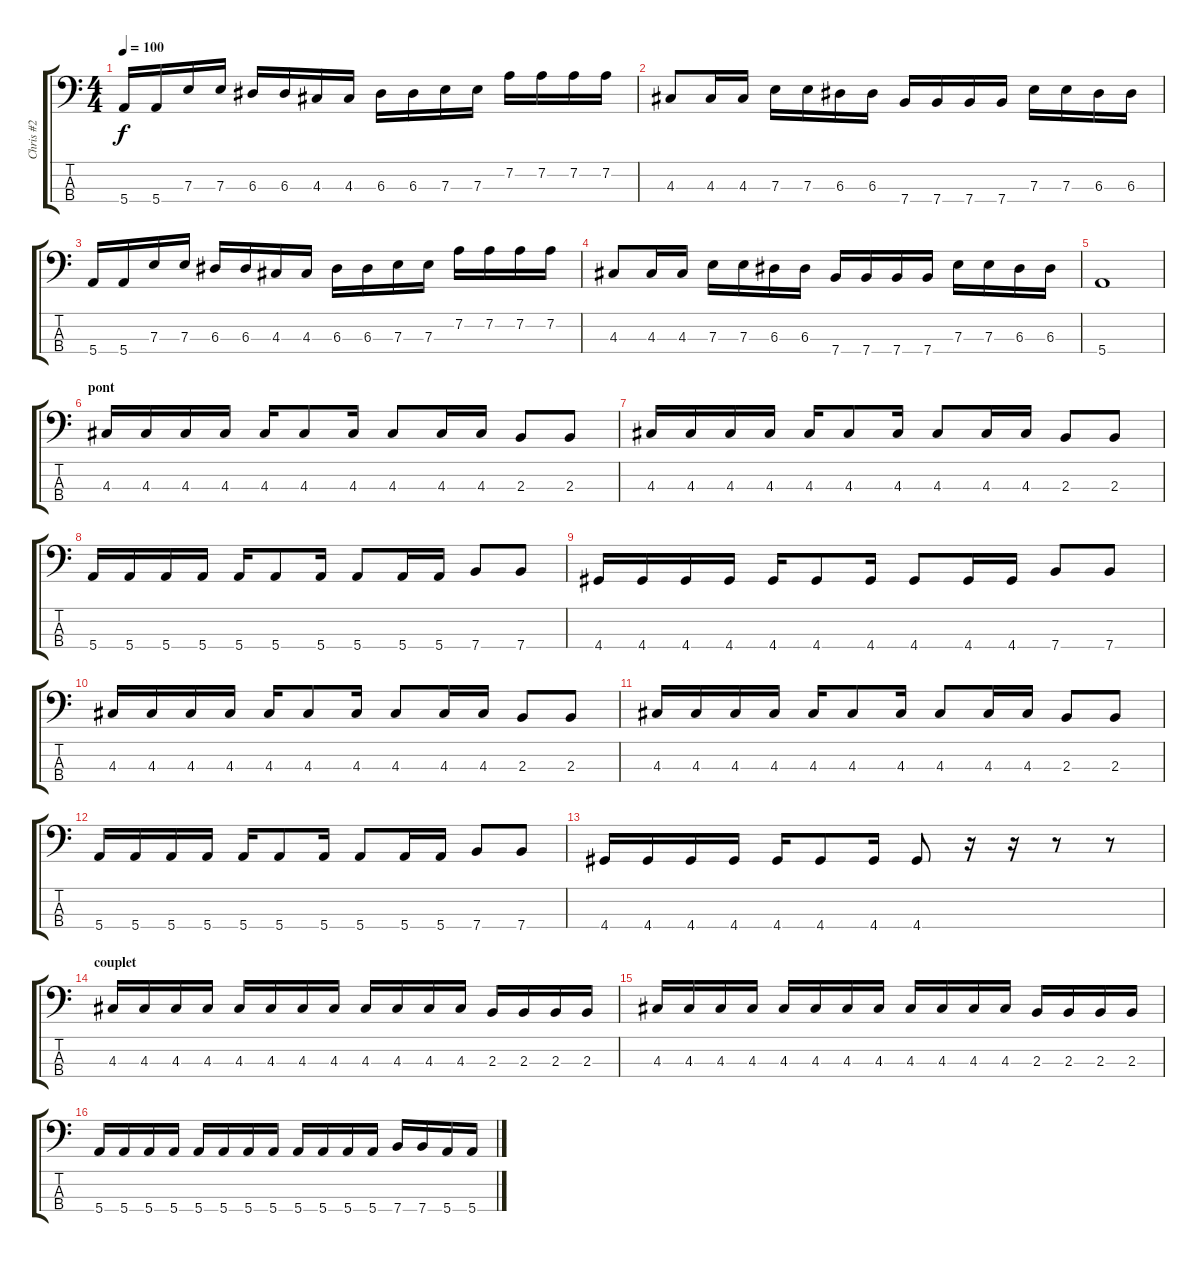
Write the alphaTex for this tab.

\track ("Chris #2" "Chris #2") {instrument electricbasspick}
\staff {score tabs}
\tuning (G2 D2 A1 E1) {hide}
\ts (4 4)
\tempo 100
\clef f4
\ks c
5.4.16{dy f} 5.4.16 7.3.16 7.3.16 6.3.16 6.3.16 4.3.16 4.3.16 6.3.16 6.3.16 7.3.16 7.3.16 7.2.16 7.2.16 7.2.16 7.2.16 |
4.3.8 4.3.16 4.3.16 7.3.16 7.3.16 6.3.16 6.3.16 7.4.16 7.4.16 7.4.16 7.4.16 7.3.16 7.3.16 6.3.16 6.3.16 |
5.4.16 5.4.16 7.3.16 7.3.16 6.3.16 6.3.16 4.3.16 4.3.16 6.3.16 6.3.16 7.3.16 7.3.16 7.2.16 7.2.16 7.2.16 7.2.16 |
4.3.8 4.3.16 4.3.16 7.3.16 7.3.16 6.3.16 6.3.16 7.4.16 7.4.16 7.4.16 7.4.16 7.3.16 7.3.16 6.3.16 6.3.16 |
5.4.1 |
\section ("" "pont")
4.3.16 4.3.16 4.3.16 4.3.16 4.3.16 4.3.8 4.3.16 4.3.8 4.3.16 4.3.16 2.3.8 2.3.8 |
4.3.16 4.3.16 4.3.16 4.3.16 4.3.16 4.3.8 4.3.16 4.3.8 4.3.16 4.3.16 2.3.8 2.3.8 |
5.4.16 5.4.16 5.4.16 5.4.16 5.4.16 5.4.8 5.4.16 5.4.8 5.4.16 5.4.16 7.4.8 7.4.8 |
4.4.16 4.4.16 4.4.16 4.4.16 4.4.16 4.4.8 4.4.16 4.4.8 4.4.16 4.4.16 7.4.8 7.4.8 |
4.3.16 4.3.16 4.3.16 4.3.16 4.3.16 4.3.8 4.3.16 4.3.8 4.3.16 4.3.16 2.3.8 2.3.8 |
4.3.16 4.3.16 4.3.16 4.3.16 4.3.16 4.3.8 4.3.16 4.3.8 4.3.16 4.3.16 2.3.8 2.3.8 |
5.4.16 5.4.16 5.4.16 5.4.16 5.4.16 5.4.8 5.4.16 5.4.8 5.4.16 5.4.16 7.4.8 7.4.8 |
4.4.16 4.4.16 4.4.16 4.4.16 4.4.16 4.4.8 4.4.16 4.4.8 r.16 r.16 r.8 r.8 |
\section ("" "couplet")
4.3.16 4.3.16 4.3.16 4.3.16 4.3.16 4.3.16 4.3.16 4.3.16 4.3.16 4.3.16 4.3.16 4.3.16 2.3.16 2.3.16 2.3.16 2.3.16 |
4.3.16 4.3.16 4.3.16 4.3.16 4.3.16 4.3.16 4.3.16 4.3.16 4.3.16 4.3.16 4.3.16 4.3.16 2.3.16 2.3.16 2.3.16 2.3.16 |
5.4.16 5.4.16 5.4.16 5.4.16 5.4.16 5.4.16 5.4.16 5.4.16 5.4.16 5.4.16 5.4.16 5.4.16 7.4.16 7.4.16 5.4.16 5.4.16
